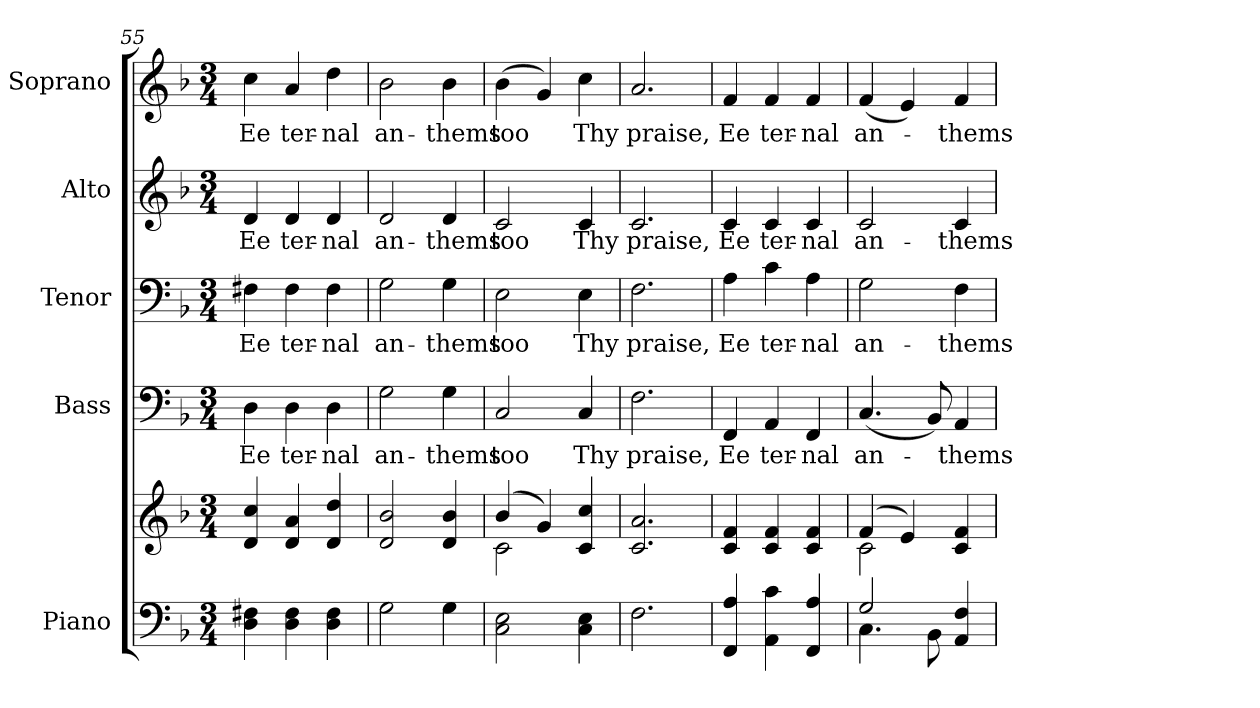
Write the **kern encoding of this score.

**kern	**kern	**kern	**text	**kern	**text	**kern	**text	**kern	**text
*part5	*part5	*part4	*part4	*part3	*part3	*part2	*part2	*part1	*part1
*staff6	*staff5	*staff4	*staff4	*staff3	*staff3	*staff2	*staff2	*staff1	*staff1
*I"Piano	*	*I"Bass	*	*I"Tenor	*	*I"Alto	*	*I"Soprano	*
*I'Pno.	*	*I'B.	*	*I'T.	*	*I'A.	*	*I'S.	*
*clefF4	*clefG2	*clefF4	*	*clefF4	*	*clefG2	*	*clefG2	*
*k[b-]	*k[b-]	*k[b-]	*	*k[b-]	*	*k[b-]	*	*k[b-]	*
*F:	*F:	*F:	*	*F:	*	*F:	*	*F:	*
*M3/4	*M3/4	*M3/4	*	*M3/4	*	*M3/4	*	*M3/4	*
=55	=55	=55	=55	=55	=55	=55	=55	=55	=55
!	!	!	!LO:LY:b:color=#000000	!	!	!	!	!	!
!	!	!	!	!	!LO:LY:b:color=#000000	!	!	!	!
!	!	!	!	!	!	!	!LO:LY:b:color=#000000	!	!
!	!	!	!	!	!	!	!	!	!LO:LY:b:color=#000000
4Di\ 4F#Xi	4di/ 4cci	4Di\	Ee	4F#Xi\	Ee	4di/	Ee	4cci\	Ee
!	!	!	!LO:LY:b:color=#000000	!	!	!	!	!	!
!	!	!	!	!	!LO:LY:b:color=#000000	!	!	!	!
!	!	!	!	!	!	!	!LO:LY:b:color=#000000	!	!
!	!	!	!	!	!	!	!	!	!LO:LY:b:color=#000000
4Di\ 4F#i	4di/ 4ai	4Di\	ter-	4F#i\	ter-	4di/	ter-	4ai/	ter-
!	!	!	!LO:LY:b:color=#000000	!	!	!	!	!	!
!	!	!	!	!	!LO:LY:b:color=#000000	!	!	!	!
!	!	!	!	!	!	!	!LO:LY:b:color=#000000	!	!
!	!	!	!	!	!	!	!	!	!LO:LY:b:color=#000000
4Di\ 4F#i	4di/ 4ddi	4Di\	-nal	4F#i\	-nal	4di/	-nal	4ddi\	-nal
=56	=56	=56	=56	=56	=56	=56	=56	=56	=56
!	!	!	!LO:LY:b:color=#000000	!	!	!	!	!	!
!	!	!	!	!	!LO:LY:b:color=#000000	!	!	!	!
!	!	!	!	!	!	!	!LO:LY:b:color=#000000	!	!
!	!	!	!	!	!	!	!	!	!LO:LY:b:color=#000000
2Gi\	2di/ 2b-i	2Gi\	an-	2Gi\	an-	2di/	an-	2b-i\	an-
!	!	!	!LO:LY:b:color=#000000	!	!	!	!	!	!
!	!	!	!	!	!LO:LY:b:color=#000000	!	!	!	!
!	!	!	!	!	!	!	!LO:LY:b:color=#000000	!	!
!	!	!	!	!	!	!	!	!	!LO:LY:b:color=#000000
4Gi\	4di/ 4b-i	4Gi\	-thems	4Gi\	-thems	4di/	-thems	4b-i\	-thems
!!LO:PB:g=z
=57	=57	=57	=57	=57	=57	=57	=57	=57	=57
*	*^	*	*	*	*	*	*	*	*
!	!	!	!	!LO:LY:b:color=#000000	!	!	!	!	!	!
!	!	!	!	!	!	!LO:LY:b:color=#000000	!	!	!	!
!	!	!	!	!	!	!	!	!LO:LY:b:color=#000000	!	!
!	!	!	!	!	!	!	!	!	!	!LO:LY:b:color=#000000
2Ci\ 2Ei	(4b-i/	2ci\	2Ci/	too	2Ei\	too	2ci/	too	(4b-i\	too
.	4gi/)	.	.	.	.	.	.	.	4gi/)	.
!	!	!	!	!LO:LY:b:color=#000000	!	!	!	!	!	!
!	!	!	!	!	!	!LO:LY:b:color=#000000	!	!	!	!
!	!	!	!	!	!	!	!	!LO:LY:b:color=#000000	!	!
!	!	!	!	!	!	!	!	!	!	!LO:LY:b:color=#000000
4Ci\ 4Ei	4ci/ 4cci	4ryy	4Ci/	Thy	4Ei\	Thy	4ci/	Thy	4cci\	Thy
*	*v	*v	*	*	*	*	*	*	*	*
=58	=58	=58	=58	=58	=58	=58	=58	=58	=58
*	*^	*	*	*	*	*	*	*	*
!	!	!	!	!LO:LY:b:color=#000000	!	!	!	!	!	!
*	*v	*v	*	*	*	*	*	*	*	*
*	*^	*	*	*	*	*	*	*	*
!	!	!	!	!	!	!LO:LY:b:color=#000000	!	!	!	!
*	*v	*v	*	*	*	*	*	*	*	*
*	*^	*	*	*	*	*	*	*	*
!	!	!	!	!	!	!	!	!LO:LY:b:color=#000000	!	!
*	*v	*v	*	*	*	*	*	*	*	*
*	*^	*	*	*	*	*	*	*	*
!	!	!	!	!	!	!	!	!	!	!LO:LY:b:color=#000000
*	*v	*v	*	*	*	*	*	*	*	*
2.Fi\	2.ci/ 2.ai	2.Fi\	praise,	2.Fi\	praise,	2.ci/	praise,	2.ai/	praise,
=59	=59	=59	=59	=59	=59	=59	=59	=59	=59
!	!	!	!LO:LY:b:color=#000000	!	!	!	!	!	!
!	!	!	!	!	!LO:LY:b:color=#000000	!	!	!	!
!	!	!	!	!	!	!	!LO:LY:b:color=#000000	!	!
!	!	!	!	!	!	!	!	!	!LO:LY:b:color=#000000
4FFi/ 4Ai	4ci/ 4fi	4FFi/	Ee	4Ai\	Ee	4ci/	Ee	4fi/	Ee
!	!	!	!LO:LY:b:color=#000000	!	!	!	!	!	!
!	!	!	!	!	!LO:LY:b:color=#000000	!	!	!	!
!	!	!	!	!	!	!	!LO:LY:b:color=#000000	!	!
!	!	!	!	!	!	!	!	!	!LO:LY:b:color=#000000
4AAi\ 4ci	4ci/ 4fi	4AAi/	ter-	4ci\	ter-	4ci/	ter-	4fi/	ter-
!	!	!	!LO:LY:b:color=#000000	!	!	!	!	!	!
!	!	!	!	!	!LO:LY:b:color=#000000	!	!	!	!
!	!	!	!	!	!	!	!LO:LY:b:color=#000000	!	!
!	!	!	!	!	!	!	!	!	!LO:LY:b:color=#000000
4FFi/ 4Ai	4ci/ 4fi	4FFi/	-nal	4Ai\	-nal	4ci/	-nal	4fi/	-nal
!!LO:PB:g=z
=60	=60	=60	=60	=60	=60	=60	=60	=60	=60
*^	*^	*	*	*	*	*	*	*	*
!	!	!	!	!	!LO:LY:b:color=#000000	!	!	!	!	!	!
!	!	!	!	!	!	!	!LO:LY:b:color=#000000	!	!	!	!
!	!	!	!	!	!	!	!	!	!LO:LY:b:color=#000000	!	!
!	!	!	!	!	!	!	!	!	!	!	!LO:LY:b:color=#000000
2Gi/	4.Ci\	(4fi/	2ci\	(4.Ci/	an-	2Gi\	an-	2ci/	an-	(4fi/	an-
.	.	4ei/)	.	.	.	.	.	.	.	4ei/)	.
.	8BB-i\	.	.	8BB-i/)	.	.	.	.	.	.	.
!	!	!	!	!	!LO:LY:b:color=#000000	!	!	!	!	!	!
!	!	!	!	!	!	!	!LO:LY:b:color=#000000	!	!	!	!
!	!	!	!	!	!	!	!	!	!LO:LY:b:color=#000000	!	!
!	!	!	!	!	!	!	!	!	!	!	!LO:LY:b:color=#000000
4AAi/ 4Fi	4ryy	4ci/ 4fi	4ryy	4AAi/	-thems	4Fi\	-thems	4ci/	-thems	4fi/	-thems
*v	*v	*	*	*	*	*	*	*	*	*	*
*	*v	*v	*	*	*	*	*	*	*	*
=	=	=	=	=	=	=	=	=	=
*-	*-	*-	*-	*-	*-	*-	*-	*-	*-
